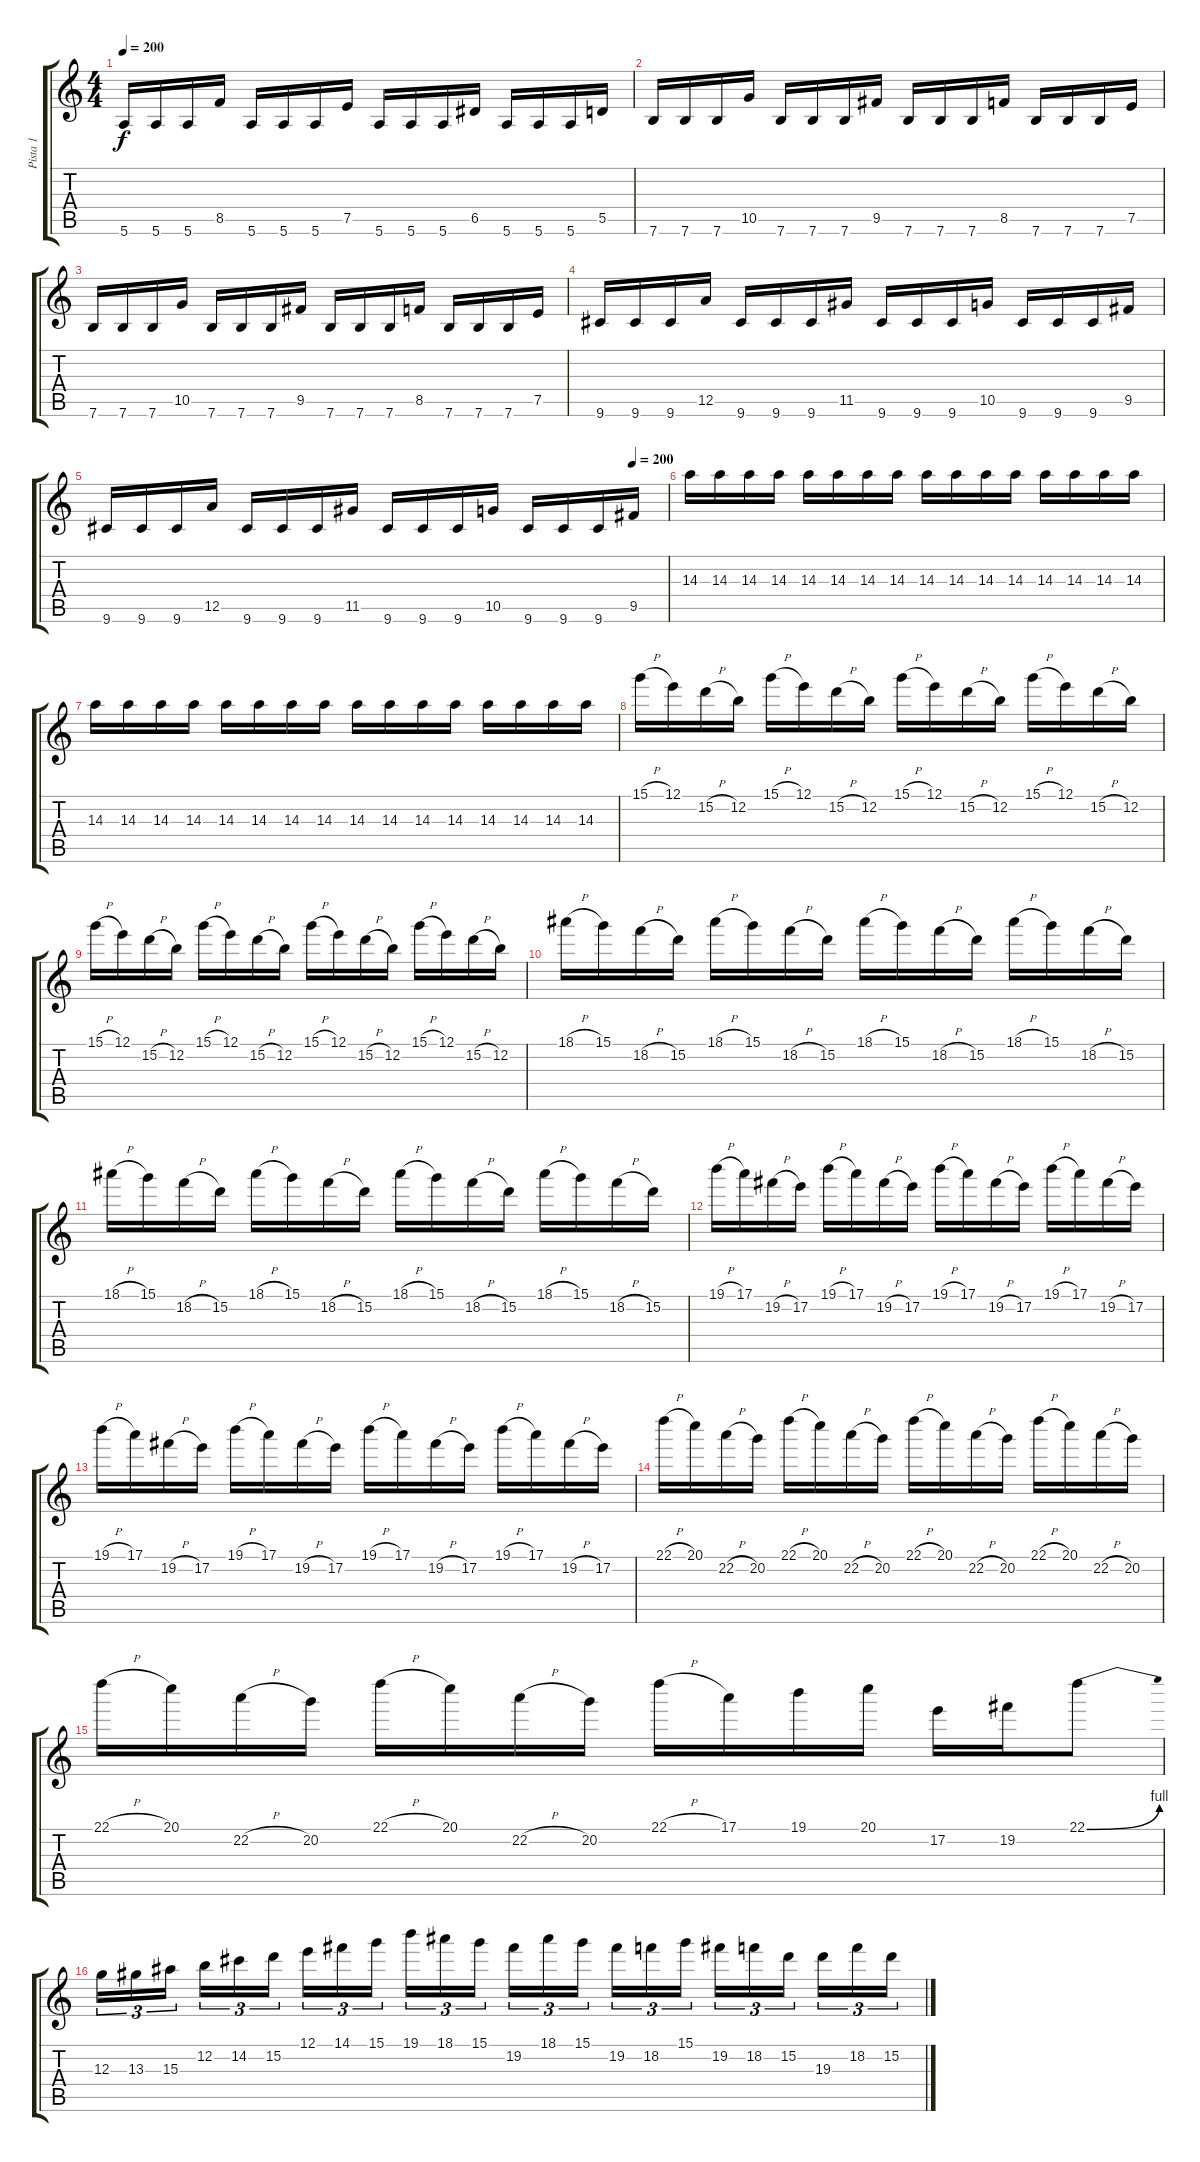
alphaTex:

\track ("Pista 1" "Pista 1") {instrument distortionguitar}
\staff {score tabs}
\tuning (E4 B3 G3 D3 A2 E2) {hide}
\ts (4 4)
\tempo 200
\clef g2
\ks c
5.6.16{dy f} 5.6.16 5.6.16 8.5.16 5.6.16 5.6.16 5.6.16 7.5.16 5.6.16 5.6.16 5.6.16 6.5.16 5.6.16 5.6.16 5.6.16 5.5.16 |
7.6.16 7.6.16 7.6.16 10.5.16 7.6.16 7.6.16 7.6.16 9.5.16 7.6.16 7.6.16 7.6.16 8.5.16 7.6.16 7.6.16 7.6.16 7.5.16 |
7.6.16 7.6.16 7.6.16 10.5.16 7.6.16 7.6.16 7.6.16 9.5.16 7.6.16 7.6.16 7.6.16 8.5.16 7.6.16 7.6.16 7.6.16 7.5.16 |
9.6.16 9.6.16 9.6.16 12.5.16 9.6.16 9.6.16 9.6.16 11.5.16 9.6.16 9.6.16 9.6.16 10.5.16 9.6.16 9.6.16 9.6.16 9.5.16 |
\tempo (200 0.9375)
9.6.16 9.6.16 9.6.16 12.5.16 9.6.16 9.6.16 9.6.16 11.5.16 9.6.16 9.6.16 9.6.16 10.5.16 9.6.16 9.6.16 9.6.16 9.5.16 |
14.3.16 14.3.16 14.3.16 14.3.16 14.3.16 14.3.16 14.3.16 14.3.16 14.3.16 14.3.16 14.3.16 14.3.16 14.3.16 14.3.16 14.3.16 14.3.16 |
14.3.16 14.3.16 14.3.16 14.3.16 14.3.16 14.3.16 14.3.16 14.3.16 14.3.16 14.3.16 14.3.16 14.3.16 14.3.16 14.3.16 14.3.16 14.3.16 |
15.1{h}.16 12.1.16 15.2{h}.16 12.2.16 15.1{h}.16 12.1.16 15.2{h}.16 12.2.16 15.1{h}.16 12.1.16 15.2{h}.16 12.2.16 15.1{h}.16 12.1.16 15.2{h}.16 12.2.16 |
15.1{h}.16 12.1.16 15.2{h}.16 12.2.16 15.1{h}.16 12.1.16 15.2{h}.16 12.2.16 15.1{h}.16 12.1.16 15.2{h}.16 12.2.16 15.1{h}.16 12.1.16 15.2{h}.16 12.2.16 |
18.1{h}.16 15.1.16 18.2{h}.16 15.2.16 18.1{h}.16 15.1.16 18.2{h}.16 15.2.16 18.1{h}.16 15.1.16 18.2{h}.16 15.2.16 18.1{h}.16 15.1.16 18.2{h}.16 15.2.16 |
18.1{h}.16 15.1.16 18.2{h}.16 15.2.16 18.1{h}.16 15.1.16 18.2{h}.16 15.2.16 18.1{h}.16 15.1.16 18.2{h}.16 15.2.16 18.1{h}.16 15.1.16 18.2{h}.16 15.2.16 |
19.1{h}.16 17.1.16 19.2{h}.16 17.2.16 19.1{h}.16 17.1.16 19.2{h}.16 17.2.16 19.1{h}.16 17.1.16 19.2{h}.16 17.2.16 19.1{h}.16 17.1.16 19.2{h}.16 17.2.16 |
19.1{h}.16 17.1.16 19.2{h}.16 17.2.16 19.1{h}.16 17.1.16 19.2{h}.16 17.2.16 19.1{h}.16 17.1.16 19.2{h}.16 17.2.16 19.1{h}.16 17.1.16 19.2{h}.16 17.2.16 |
22.1{h}.16 20.1.16 22.2{h}.16 20.2.16 22.1{h}.16 20.1.16 22.2{h}.16 20.2.16 22.1{h}.16 20.1.16 22.2{h}.16 20.2.16 22.1{h}.16 20.1.16 22.2{h}.16 20.2.16 |
22.1{h}.16 20.1.16 22.2{h}.16 20.2.16 22.1{h}.16 20.1.16 22.2{h}.16 20.2.16 22.1{h}.16 17.1.16 19.1.16 20.1.16 17.2.16 19.2.16 22.1{be (bend 0 0 60 4)}.8 |
12.3.16{tu (3 2)} 13.3.16{tu (3 2)} 15.3.16{tu (3 2)} 12.2.16{tu (3 2)} 14.2.16{tu (3 2)} 15.2.16{tu (3 2)} 12.1.16{tu (3 2)} 14.1.16{tu (3 2)} 15.1.16{tu (3 2)} 19.1.16{tu (3 2)} 18.1.16{tu (3 2)} 15.1.16{tu (3 2)} 19.2.16{tu (3 2)} 18.1.16{tu (3 2)} 15.1.16{tu (3 2)} 19.2.16{tu (3 2)} 18.2.16{tu (3 2)} 15.1.16{tu (3 2)} 19.2.16{tu (3 2)} 18.2.16{tu (3 2)} 15.2.16{tu (3 2)} 19.3.16{tu (3 2)} 18.2.16{tu (3 2)} 15.2.16{tu (3 2)}
